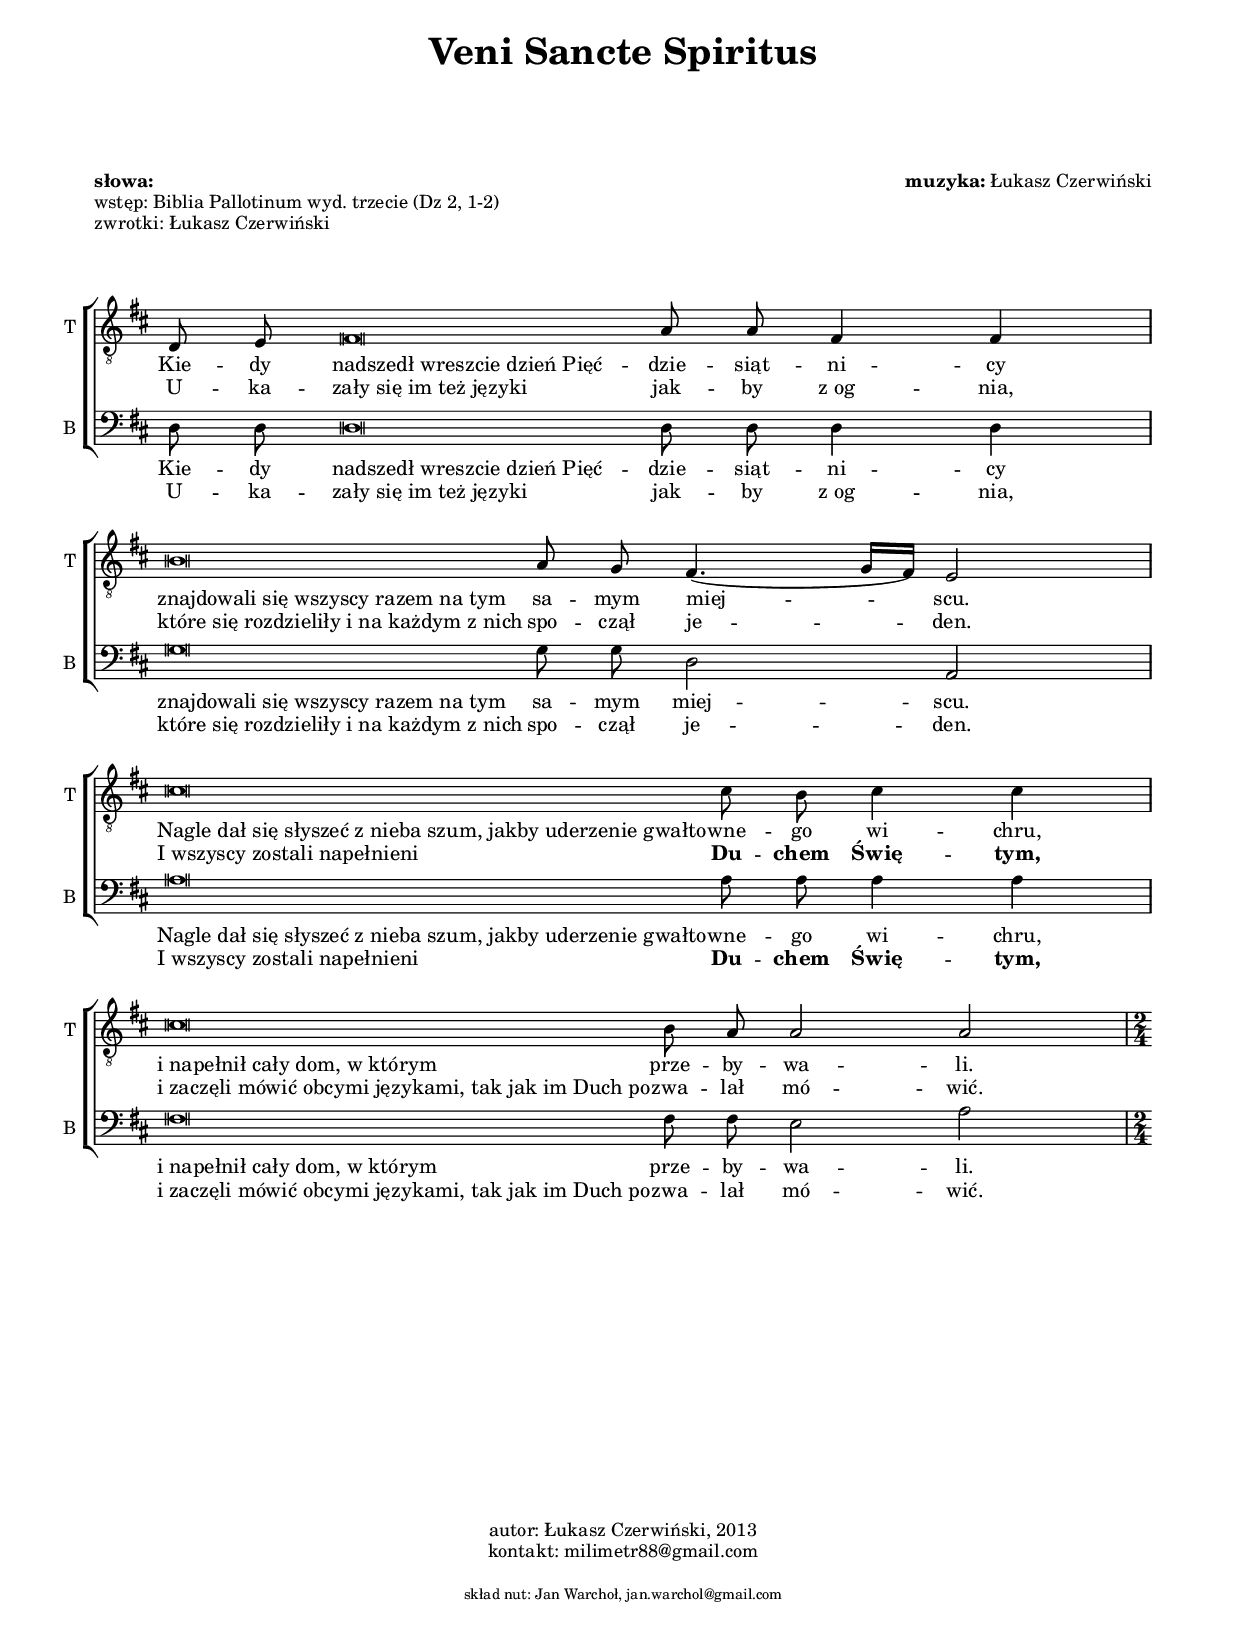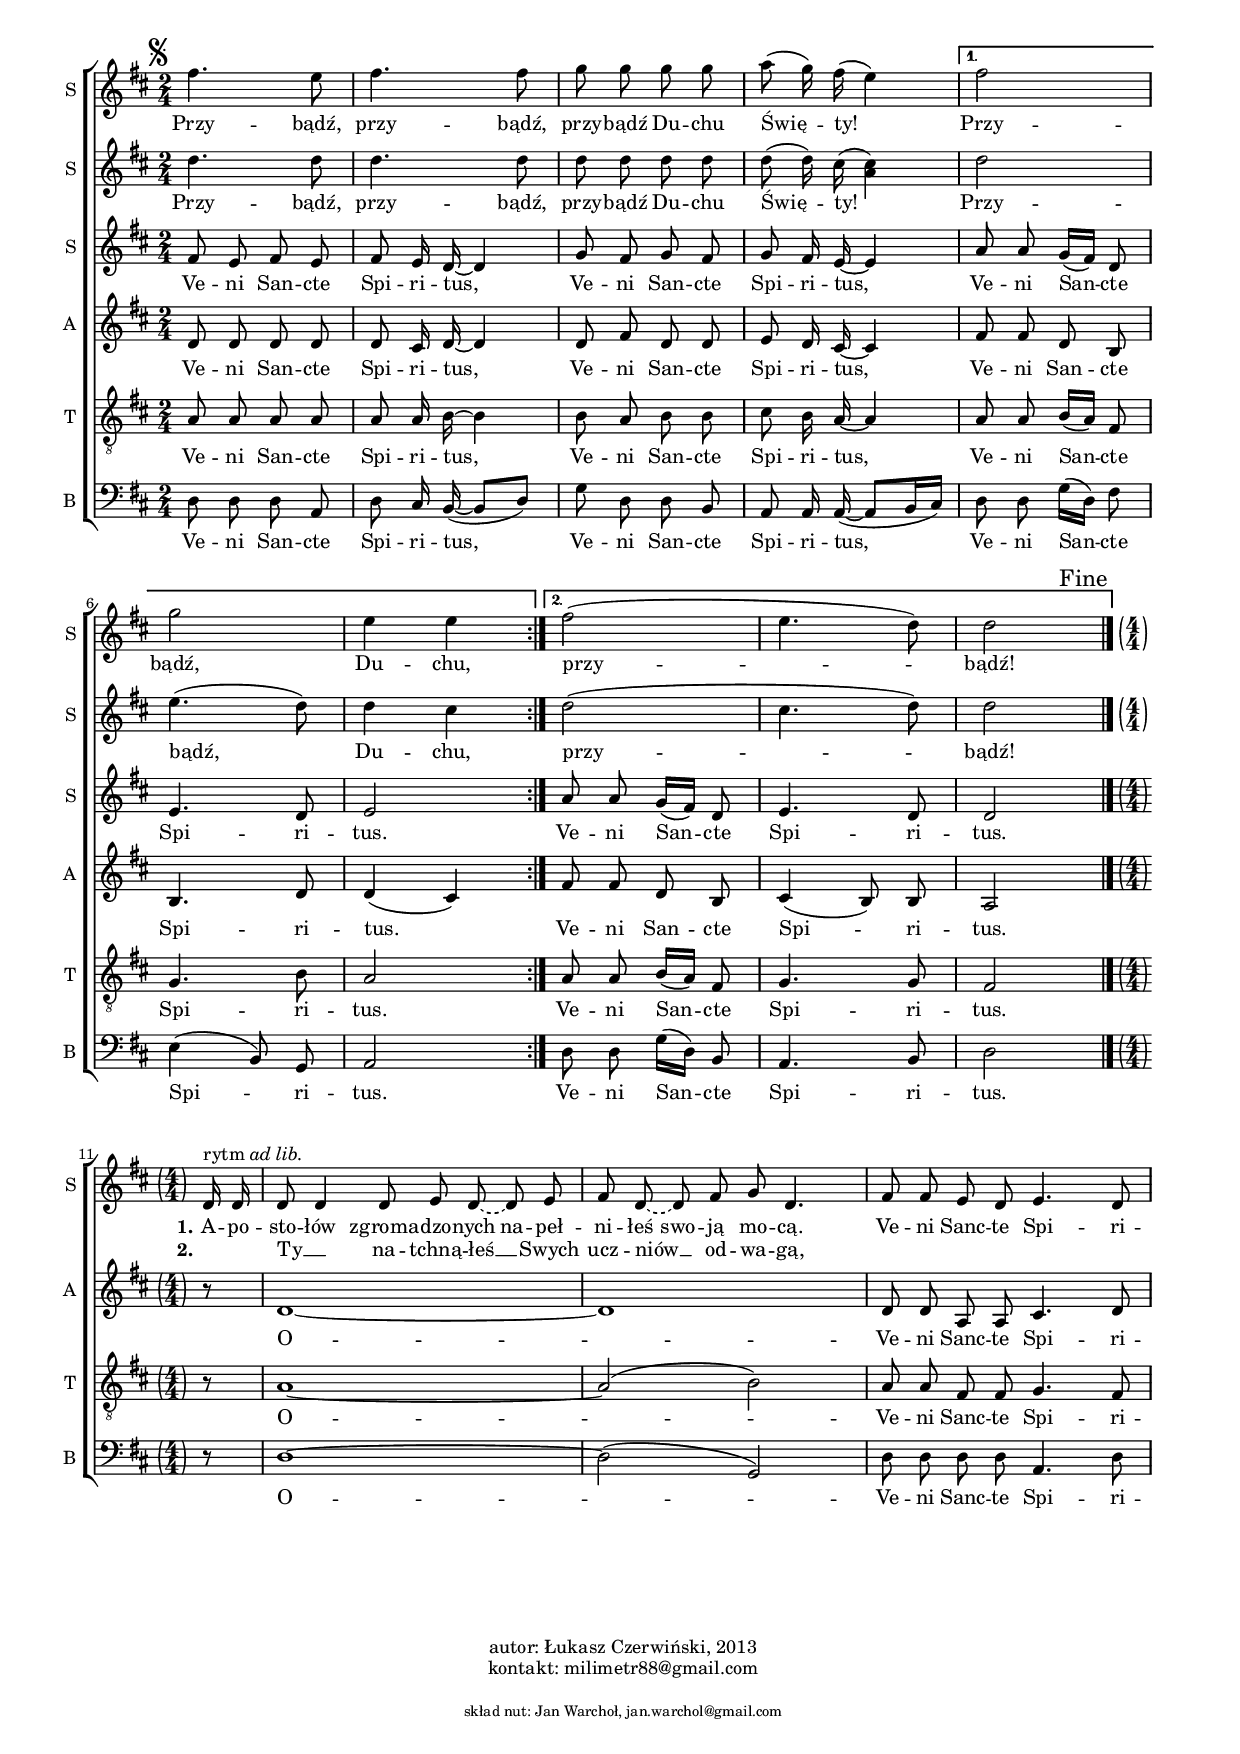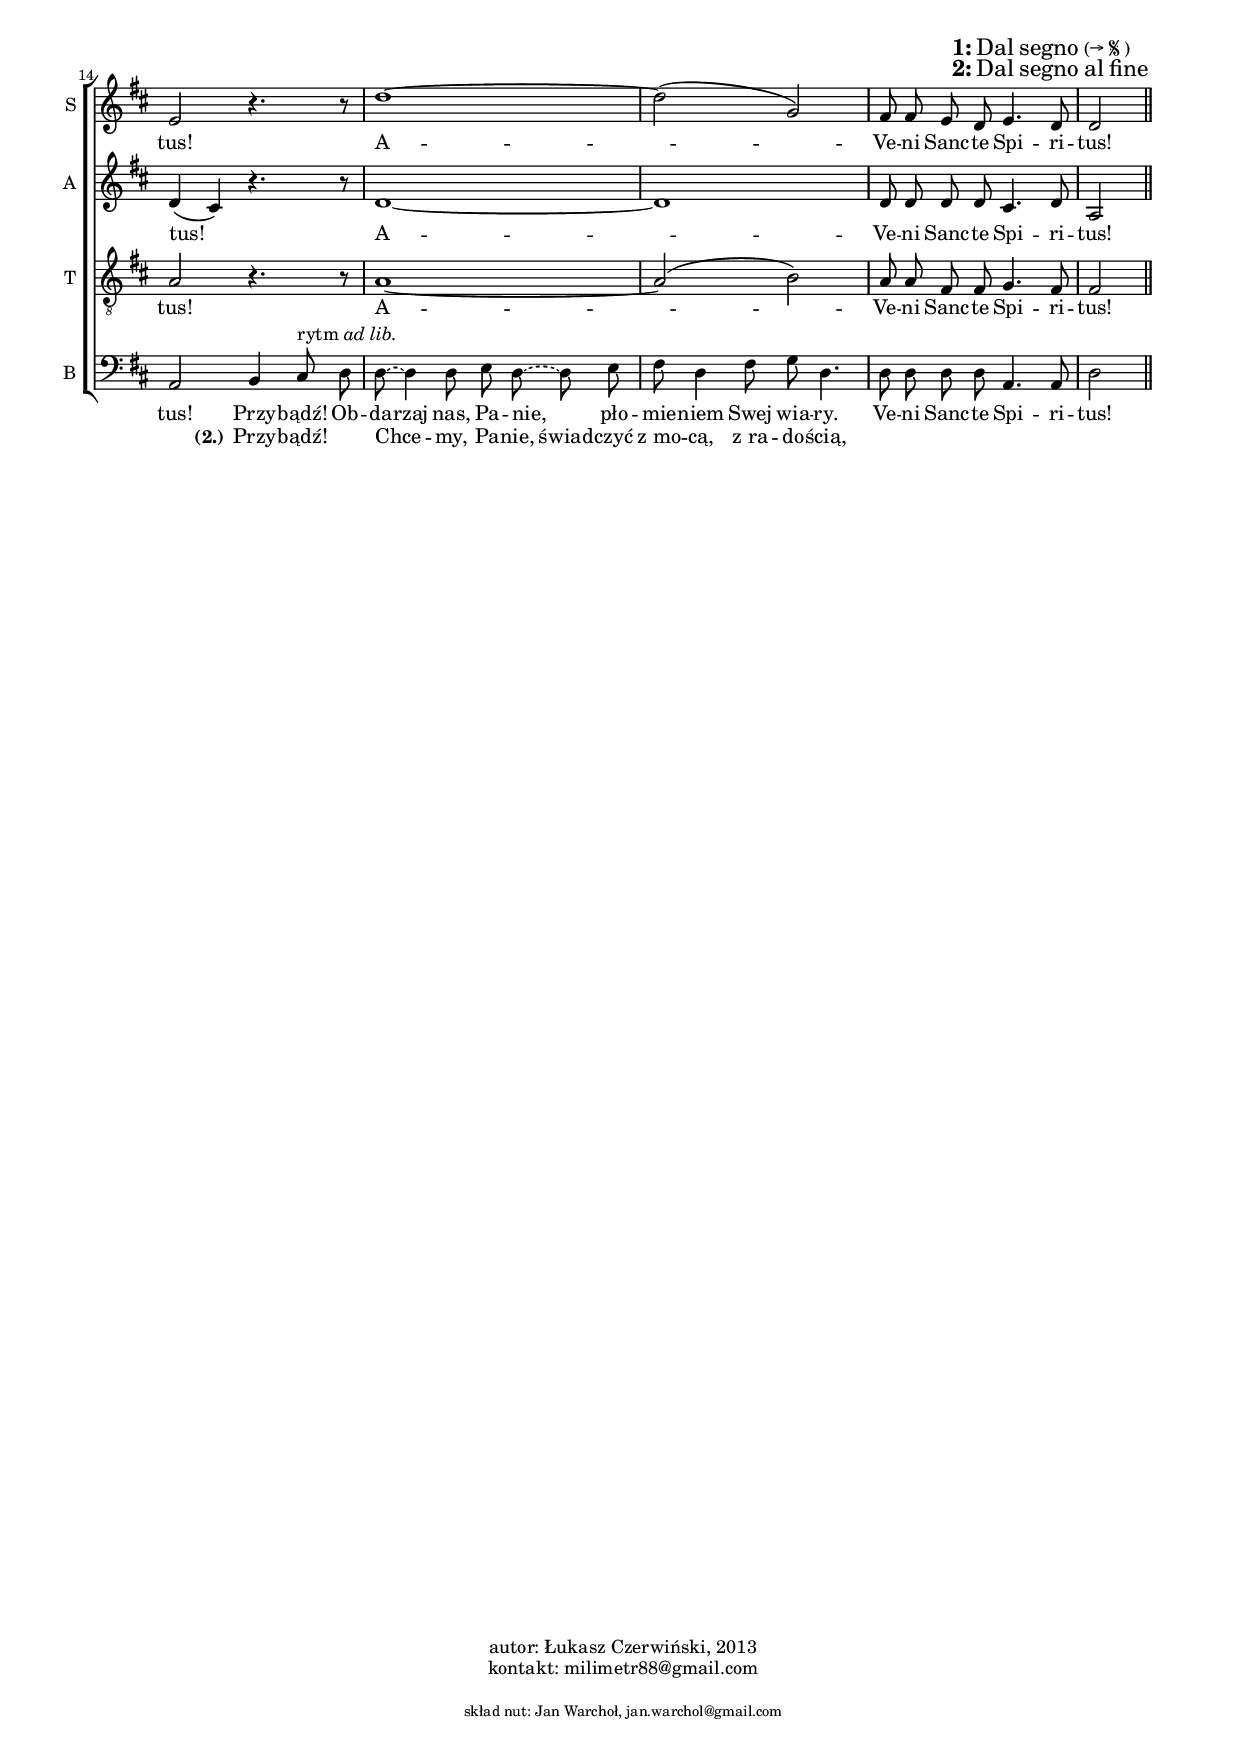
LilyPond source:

\version "2.17.6"
\include "deutsch.ly"

#(set-global-staff-size 16)

\paper {
  %page-count = #1
  % ragged-last-bottom = ##f
  ragged-bottom = ##t
  system-system-spacing #'basic-distance = #16
  score-system-spacing #'basic-distance = #23
  top-markup-spacing #'basic-distance = #15
  print-page-number = ##f
  indent = 0 \mm
  left-margin = 16 \mm
  right-margin = 15 \mm

  oddFooterMarkup = \markup {
    \column {
      \fill-line {
	%% Copyright header field only on first page in each bookpart.
	\on-the-fly #part-first-page \fromproperty #'header:copyright
      }
      \fill-line {
	%% Tagline header field only on last page in the book.
	\fromproperty #'header:tagline
      }
    }
  }
  evenFooterMarkup = \oddFooterMarkup
}

% MISC DEFINITIONS:

startParenthesis = {
  \once \override ParenthesesItem #'stencils = #(lambda (grob)
						  (let ((par-list (parentheses-item::calc-parenthesis-stencils grob))
							(right-par (grob-interpret-markup grob (markup #:null))))
						    (list (car par-list)right-par )))
}

endParenthesis = {
  \once \override ParenthesesItem #'stencils = #(lambda (grob)
						  (let ((par-list (parentheses-item::calc-parenthesis-stencils grob))
							(left-par (grob-interpret-markup grob (markup #:null))))
						    (list left-par (cadr par-list))))
}

% customInstrument = { \set Voice.midiInstrument = "Flute" }
customInstrument = { \set Voice.midiInstrument = "Choir Aahs" }

customInstrumentS = \customInstrument
customInstrumentA = \customInstrument
customInstrumentT = \customInstrument
customInstrumentB = \customInstrument

instrumentNameTB = {
  \set Staff.instrumentName = \markup \column \right-align { T B }
  \set Staff.shortInstrumentName = \markup \column \right-align { T B }
}
instrumentNameSA = {
  \set Staff.instrumentName = \markup \column \right-align { S A }
  \set Staff.shortInstrumentName = \markup \column \right-align { S A }
}

% CONTENT BEGINGS HERE:

\header	{
  title = \markup \column {
    \larger \larger "Veni Sancte Spiritus"
    " " " " " "
  }
  subtitle = ""
  composer = \markup {\bold "muzyka:" Łukasz Czerwiński }
  poet = \markup \override #'(baseline-skip . 2.5) \column {
    \bold "słowa:"
    "wstęp: Biblia Pallotinum wyd. trzecie (Dz 2, 1-2)"
    "zwrotki: Łukasz Czerwiński" " " " " " "
  }

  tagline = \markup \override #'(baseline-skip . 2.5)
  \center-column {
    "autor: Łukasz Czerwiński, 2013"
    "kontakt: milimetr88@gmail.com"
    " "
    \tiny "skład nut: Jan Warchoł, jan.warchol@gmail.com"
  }
}

commonprops = {
  \key d \major
  \tempo 4=75
  \autoBeamOff
  \set Score.tempoHideNote = ##t
  \override Staff.KeySignature #'Y-extent = #'(5 . -10)
  \override NoteHead #'style = #'altdefault
  \numericTimeSignature
  \override Staff.InstrumentName #'self-alignment-X = #right
  \once \override Staff.TimeSignature #'stencil = ##f
}

% MELODY PIECES ==========================

% intro:

tenorIntro = \relative f {
  \override ParenthesesItem #'font-size = #0
  \cadenzaOn
  d8 e8 fis\breve*1/2 a8 a8 fis4 fis4 \bar"|"
  h\breve*1/2 a8 g8
  \shape #'((0 . 0.2)(0 . 0.7)(0 . 0.7)(0 . 0.5)) Slur
  fis4. ( g16 [fis])  e2 \bar"|"
  cis'\breve*1/2 cis8 h cis4 cis4 \bar"|"
  cis\breve*1/2 h8 a8 a2 a2 \bar"|"
  \cadenzaOff
}

bassIntro = \relative f {
  \override ParenthesesItem #'font-size = #0
  \cadenzaOn
  d8 d8 d\breve*1/2 d8 d8 d4 d4 \bar"|"
  g\breve*1/2 g8 g8 d2 a2 \bar "|"
  a'\breve*1/2 a8 a8 a4 a4  \bar "|"
  fis\breve*1/2fis8 fis8 e2 a2 \bar"|"
  \cadenzaOff
}

% refrain:

topIRefrain = \relative f'' {
  \repeat volta 2 {
    fis4. e8 | fis4. fis8 |
    g8 g g g | a8( g16) fis( e4) |
  }
  \alternative {
    { fis2 | g | e4 e4 }
    { fis2( | e4. d8) | d2 }
  }
}

topIIRefrain = \relative f'' {
  \repeat volta 2 {
    d4. d8 | d4. d8 |
    d8 d d d | d8( d16) cis( <a cis>4) |
  }
  \alternative {
    { d2 | e4.( d8) | d4 cis4 }
    { d2( | cis4. d8) | d2 }
  }
}

sopranoRefrain = \relative f' {
  \mark \markup \large \musicglyph #"scripts.segno"
  \time 2/4
  \repeat volta 2 {
    fis8 e8 fis8 e8 | fis8 e16 d16 ~ d4 |
    g8 fis g fis    | g8 fis16 e16 ~ e4 |
  }
  \alternative {
    { a8 a g16 ([fis]) d8 | e4. d8 | e2 }
    { a8 a g16 ([fis]) d8 | e4. d8 | d2 }
  }
  \override Score.RehearsalMark #'break-visibility = #'#(#t #f #f)
  \override Score.RehearsalMark #'self-alignment-X = #RIGHT
  \mark "Fine"
  \bar "|."
}

altoRefrain = \relative f' {
  \repeat volta 2 {
    d8 d d d     | d8 cis16 d16 ~ d4 |
    d8 fis d d     | e8 d16 cis16 ~ cis4 |
  }
  \alternative {
    { fis8 fis d8 h8 | h4. d8 | d4 (cis4) }
    { fis8 fis d8 h8 | cis4 (h8) h8 | a2 }
  }
}

tenorRefrain = \relative c' {
  \repeat volta 2 {
    a8 a a a     | a8 a16 h16 ~ h4 |
    h8 a h h     | cis8 h16 a16 ~ a4 |
  }
  \alternative {
    { a8 a h16 ([a16]) fis8 | g4. h8 | a2 }
    { a8 a h16 ([a16]) fis8 | g4. g8 | fis2 }
  }
}

bassRefrain = \relative f {
  \repeat volta 2 {
    d8 d d a     | d8 cis16 h16 ( ~h8 [d8)] |
  % g8 d g, d'  | <a' a,>8. <d, a>16 a8 [(b16 cis16)] |
    g8 d d h  | a8 a16 a16 ( ~ a8 [h16 cis16)] |
  }
  \alternative {
    { d8 d g16 ([d16]) fis8 | e4 (h8) g8 | a2 }
    { d8 d g16 ([d16]) h8 | a4. h8 | d2 }
  }
}

% verse:

sopranoVerse = \relative f' {
  \override Score.TimeSignature #'stencil =
  #(lambda (grob)
	  (parenthesize-stencil 
	    (ly:time-signature::print grob) 0.1 0.4 0.4 0.3 ))
  \time 4/4
  \cadenzaOn
  \tieDashed \set melismaBusyProperties = ##f
  d16 ^\markup {"rytm" \italic "ad lib."} d16 \bar "|"
  \cadenzaOff
  d8 d4 d8 e8 d8~ d e |
  fis d~ d fis g d4. |
  fis8 fis e d e4. d8 |
  \tieSolid \unset melismaBusyProperties
  e2 r4.
  r8  \once \override DynamicText #'stencil = ##f d'1 \pp ~ d2 (g,2)
  \once \override DynamicText #'stencil = ##f fis8 \mf fis e d e4. d8 | d2
  \mark \markup \column {
    \line {
      \bold 1: Dal segno \scale #'(0.8 . 0.8) {
	(→ \raise #1 \tiny \musicglyph #"scripts.segno" ) 
      }
    }
    \line {
      \bold 2: Dal segno al fine
    }
  }
  \bar "||"
}

altoVerse = \relative f' {
  r8 d1 ~ d1
  d8 d a a cis4. d8 d4( cis4) r4.
  r8 d1 ~ d1
  d8 d d d cis4. d8 a2
}

tenorVerse = \relative c' {
  r8 a1 ~ a2 (h2)
  a8 a fis fis g4. fis8 a2 r4.
  r8 a1 ~ a2 (h2)
  a8 a fis fis g4. fis8 fis2
}

bassVerse = \relative f {
  r8 d1 ~ d2 (g,2)
  d'8 d d d a4. d8 a2 h4 cis8
  ^\markup {"rytm" \italic "ad lib."}
  \once \override DynamicText #'stencil = ##f d8 \f
  \tieDashed \set melismaBusyProperties = ##f
  d8~ d4 d8 e8 d8~ d8 e8 |
  fis8 d4 fis8 g d4. |
  \once \override DynamicText #'stencil = ##f d8 \mf d d d a4. a8 d2
}

% LYRICS ====================================

veniExclaim = \lyricmode {
  Ve -- ni Sanc -- te Spi -- ri -- tus!
}

introText =  \lyricmode {
  "Kie" -- dy
  \once \override LyricText #'X-offset = #-1.5
  "nadszedł wreszcie dzień Pięć" -- dzie -- siąt -- ni -- cy
  \once \override LyricText #'X-offset = #-1.5
  "znajdowali się wszyscy razem na tym" sa -- mym miej -- scu.
  \once \override LyricText #'X-offset = #-1.5
  "Nagle dał się słyszeć z nieba szum, jakby uderzenie gwałto" -- wne -- go wi -- chru,
  \once \override LyricText #'X-offset = #-1.5
  "i napełnił cały dom, w którym" prze -- by -- wa -- li.
}

introTextII =  \lyricmode {
  U -- ka --
  \once \override LyricText #'X-offset = #-1.5
  "zały się im też języki" jak -- by z_og -- nia,
  \once \override LyricText #'X-offset = #-1.5
  "które się rozdzieliły i na każdym z nich" spo -- czął je -- den.
  \once \override LyricText #'X-offset = #-1.5
  "I wszyscy zostali napełnieni"
  \markup \bold Du --
  \markup \bold chem
  \markup \bold Świę --
  \markup \bold tym,
  \once \override LyricText #'X-offset = #-1.5
  "i zaczęli mówić obcymi językami, tak jak im Duch po" -- zwa -- lał mó -- wić.
}

refrainText = \lyricmode {
  Ve -- ni San -- cte Spi -- ri -- tus,
  Ve -- ni San -- cte Spi -- ri -- tus,
  Ve -- ni San -- cte Spi -- ri -- tus.
  Ve -- ni San -- cte Spi -- ri -- tus.
}

refrainTopText = \lyricmode {
  Przy -- bądź, przy -- bądź, przy -- bądź
  Du -- chu Świę -- ty!
  Przy -- bądź, Du -- chu, przy -- bądź!
}

verseSopranoText = \lyricmode {
  \set stanza = "1."
  A -- po -- sto -- łów zgroma -- dzo -- nych na -- peł -- ni -- łeś swo -- ją mo -- cą.
  \veniExclaim
  A --
  \veniExclaim
}

verseIISoprano = \lyricmode {
  \set stanza = "2." _ _ Ty __ _ na -- tchną -- łeś __ _
  Swych ucz -- niów __ _ od -- wa -- gą,
}

verseAltoText = \lyricmode {
  O --
  \veniExclaim
  A --
  \veniExclaim
}

verseTenorText = \lyricmode { \verseAltoText }

verseBassText = \lyricmode {
  O --
  \veniExclaim
  Przy -- bądź! Ob -- da -- rzaj nas, Pa -- nie, _
  pło -- mie -- niem Swej wia -- ry.
  \veniExclaim
}

verseIIBass = \lyricmode {
  \set stanza = "(2.)"
  Przy -- bądź! \skip 4
  Chce _ -- my, Pa -- nie, świad -- czyć z_mo -- cą,
  z_ra -- do -- ścią,
}

\score {
  \new ChoirStaff <<
    \new Staff = topI {
      \clef treble
      \set Staff.instrumentName = "S "
      \set Staff.shortInstrumentName = "S "
      
      \new Voice = topI {
	\commonprops
	\customInstrumentS
	\new Devnull {
	  \tenorIntro
	}
	\break
	\topIRefrain
      }
    }
    \new Lyrics = topIlyrics \lyricsto topI 
    { \refrainTopText }
    
    \new Staff = topII {
      \clef treble
      \set Staff.instrumentName = "S "
      \set Staff.shortInstrumentName = "S "
      
      \new Voice = topII {
	\commonprops
	\customInstrumentS
	\new Devnull {
	  \tenorIntro
	}
	\break
	\topIIRefrain
      }
    }
    \new Lyrics = topIIlyrics \lyricsto topII 
    { \refrainTopText }
    
    \new Staff = soprano {
      \clef treble
      \set Staff.instrumentName = "S "
      \set Staff.shortInstrumentName = "S "
      
      \new Voice = soprano {
	\commonprops
	\customInstrumentS
	\new Devnull {
	  \tenorIntro
	}
	\break
	\sopranoRefrain
	\break
	\sopranoVerse
      }
    }
    \new Lyrics = soplyrics \lyricsto soprano 
    { \refrainText \verseSopranoText }
    \new Lyrics = soplyricsII \lyricsto soprano
    { \repeat unfold 28 { \skip 4 } \verseIISoprano }

    \new Staff = alto {
      \clef treble
      \set Staff.instrumentName = "A "
      \set Staff.shortInstrumentName = "A "
      
      \new Voice = alto {
	\commonprops
	\new Devnull {
	  \tenorIntro
	}
	\customInstrumentA
	\altoRefrain
	\altoVerse
      }
    }
    \new Lyrics = altolyrics \lyricsto alto 
    { \refrainText \verseAltoText }

    \new Staff = tenor {
      \clef "treble_8"
      \set Staff.instrumentName = "T "
      \set Staff.shortInstrumentName = "T "
      
      \new Voice = tenor {
	\commonprops
	\customInstrumentT
	\tenorIntro
	\tenorRefrain
	\tenorVerse
      }
    }
    \new Lyrics = tenlyrics \lyricsto tenor
    { \introText \refrainText \verseTenorText }
    \new Lyrics = tenlyricsII \lyricsto tenor
    { \introTextII }

    \new Staff = bass {
      \clef bass
      \set Staff.instrumentName = "B "
      \set Staff.shortInstrumentName = "B "
      
      \new Voice = bass {
	\commonprops
	\customInstrumentB
	\bassIntro
	\bassRefrain
	\bassVerse
      }
    }
    \new Lyrics = basslyrics \lyricsto bass
    { \introText \refrainText \verseBassText }
    \new Lyrics = basslyricsII \lyricsto bass
    { 
      \introTextII
      \repeat unfold 36 { \skip 4 }
      \verseIIBass
    }
  >>
  \layout {
    \context {
      \Staff
      \RemoveEmptyStaves
      \override VerticalAxisGroup #'remove-first = ##t
    }
  }
  \midi {
    \context {
      \Staff \remove "Staff_performer"
    }
    \context {
      \Voice \consists "Staff_performer"
    }
  }
}
